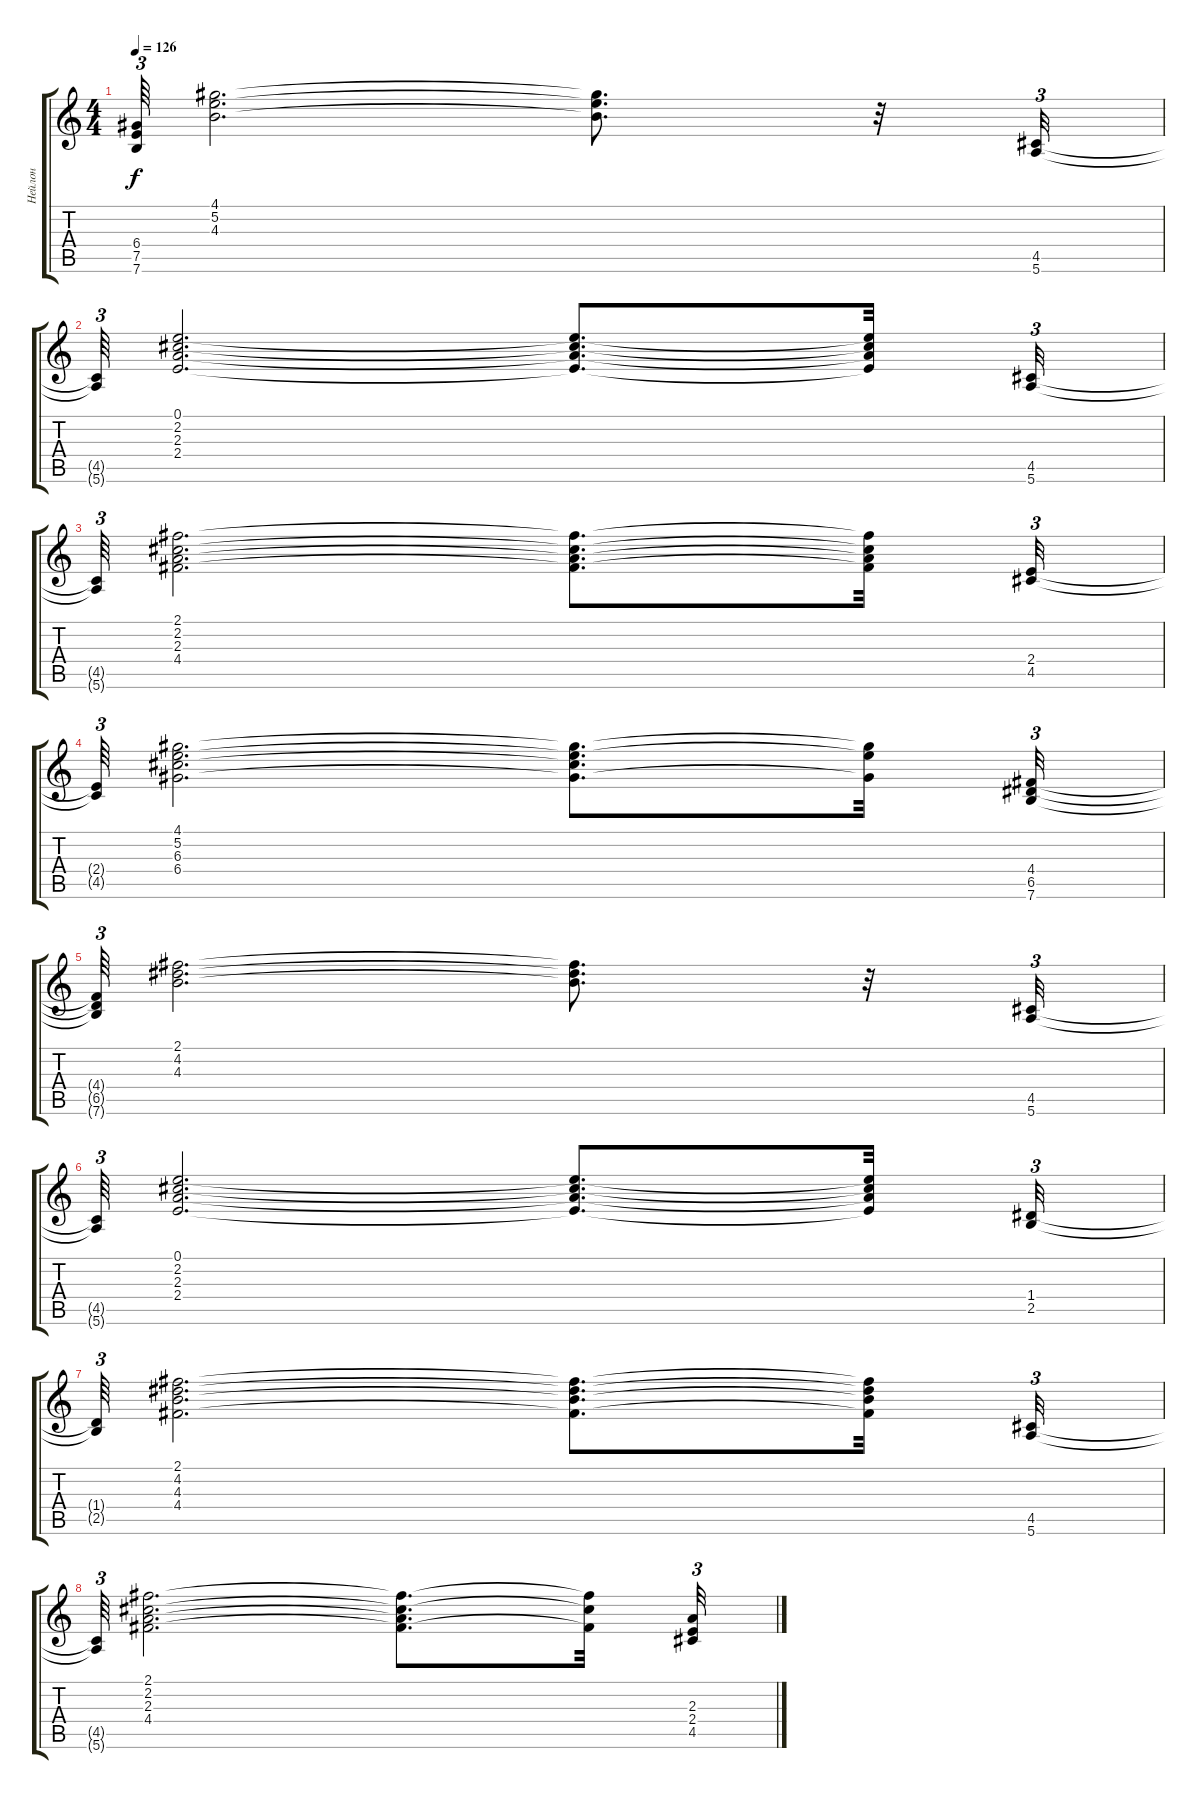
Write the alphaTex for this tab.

\track ("Нейлон" "Нейлон") {instrument acousticguitarnylon}
\staff {score tabs}
\tuning (E4 B3 G3 D3 A2 E2) {hide}
\ts (4 4)
\tempo 126
\clef g2
\ks c
(6.4{t} 7.5{t} 7.6{t}).64{tu (3 2) dy f} (4.1 5.2 4.3).2{d} (4.1{t} 5.2{t} 4.3{t}).8{d} r.32 (4.5 5.6).32{tu (3 2)} |
(4.5{t} 5.6{t}).64{tu (3 2)} (0.1 2.2 2.3 2.4).2{d} (0.1{t} 2.2{t} 2.3{t} 2.4{t}).8{d} (0.1{t} 2.2{t} 2.3{t} 2.4{t}).32 (4.5 5.6).32{tu (3 2)} |
(4.5{t} 5.6{t}).64{tu (3 2)} (2.1 2.2 2.3 4.4).2{d} (2.1{t} 2.2{t} 2.3{t} 4.4{t}).8{d} (2.1{t} 2.2{t} 2.3{t} 4.4{t}).32 (2.4 4.5).32{tu (3 2)} |
(2.4{t} 4.5{t}).64{tu (3 2)} (4.1 5.2 6.3 6.4).2{d} (4.1{t} 5.2{t} 6.3{t} 6.4{t}).8{d} (4.1{t} 5.2{t} 6.4{t}).32 (4.4 6.5 7.6).32{tu (3 2)} |
(4.4{t} 6.5{t} 7.6{t}).64{tu (3 2)} (2.1 4.2 4.3).2{d} (2.1{t} 4.2{t} 4.3{t}).8{d} r.32 (4.5 5.6).32{tu (3 2)} |
(4.5{t} 5.6{t}).64{tu (3 2)} (0.1 2.2 2.3 2.4).2{d} (0.1{t} 2.2{t} 2.3{t} 2.4{t}).8{d} (0.1{t} 2.2{t} 2.3{t} 2.4{t}).32 (1.4 2.5).32{tu (3 2)} |
(1.4{t} 2.5{t}).64{tu (3 2)} (2.1 4.2 4.3 4.4).2{d} (2.1{t} 4.2{t} 4.3{t} 4.4{t}).8{d} (2.1{t} 4.2{t} 4.3{t} 4.4{t}).32 (4.5 5.6).32{tu (3 2)} |
(4.5{t} 5.6{t}).64{tu (3 2)} (2.1 2.2 2.3 4.4).2{d} (2.1{t} 2.2{t} 2.3{t} 4.4{t}).8{d} (2.1{t} 2.2{t} 4.4{t}).32 (2.3 2.4 4.5).32{tu (3 2)}
